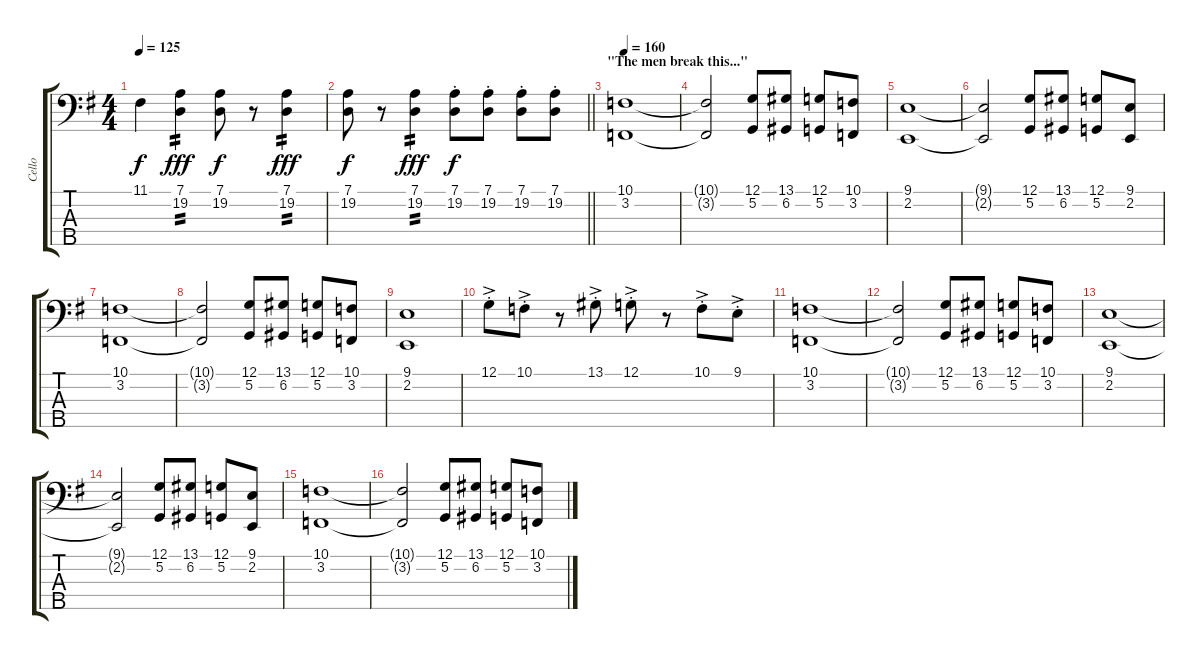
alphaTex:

\track ("Cello" "Cello") {instrument stringensemble1}
\staff {score tabs}
\tuning (G2 D2 A1 E1 B0) {hide}
\ts (4 4)
\tempo 125
\clef f4
\ks g
11.1.4{dy f} (7.1 19.2).4{tp 2 dy fff} (7.1 19.2).8{dy f} r.8 (7.1 19.2).4{tp 2 dy fff} |
\barLineRight lightlight
(7.1 19.2).8{dy f} r.8 (7.1 19.2).4{tp 2 dy fff} (7.1{st} 19.2{st}).8{dy f} (7.1{st} 19.2{st}).8 (7.1{st} 19.2{st}).8 (7.1{st} 19.2{st}).8 |
\section ("" "\"The men break this...\"")
\tempo 160
(10.1 3.2).1 |
(10.1{t} 3.2{t}).2 (12.1 5.2).8 (13.1 6.2).8 (12.1 5.2).8 (10.1 3.2).8 |
(9.1 2.2).1 |
(9.1{t} 2.2{t}).2 (12.1 5.2).8 (13.1 6.2).8 (12.1 5.2).8 (9.1 2.2).8 |
(10.1 3.2).1 |
(10.1{t} 3.2{t}).2 (12.1 5.2).8 (13.1 6.2).8 (12.1 5.2).8 (10.1 3.2).8 |
(9.1 2.2).1 |
12.1{ac st}.8{volume 16} 10.1{ac st}.8 r.8 13.1{ac st}.8 12.1{ac st}.8 r.8 10.1{ac st}.8 9.1{ac st}.8 |
(10.1 3.2).1 |
(10.1{t} 3.2{t}).2 (12.1 5.2).8 (13.1 6.2).8 (12.1 5.2).8 (10.1 3.2).8 |
(9.1 2.2).1 |
(9.1{t} 2.2{t}).2 (12.1 5.2).8 (13.1 6.2).8 (12.1 5.2).8 (9.1 2.2).8 |
(10.1 3.2).1 |
(10.1{t} 3.2{t}).2 (12.1 5.2).8 (13.1 6.2).8 (12.1 5.2).8 (10.1 3.2).8
